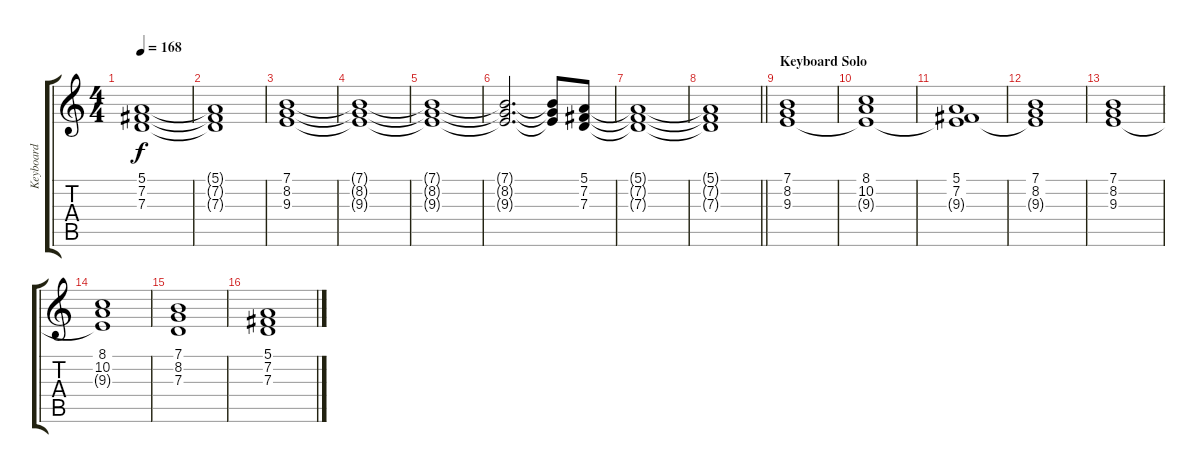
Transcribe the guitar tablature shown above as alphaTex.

\track ("Keyboard" "Keyboard") {instrument stringensemble1}
\staff {score tabs}
\tuning (E4 B3 G3 D3 A2 E2) {hide}
\ts (4 4)
\tempo 168
\clef g2
\ks c
(5.1{t} 7.2{t} 7.3{t}).1{dy f} |
(5.1{t} 7.2{t} 7.3{t}).1 |
(7.1 8.2 9.3).1 |
(7.1{t} 8.2{t} 9.3{t}).1 |
(7.1{t} 8.2{t} 9.3{t}).1 |
(7.1{t} 8.2{t} 9.3{t}).2{d} (7.1{t} 8.2{t} 9.3{t}).8 (5.1 7.2 7.3).8 |
(5.1{t} 7.2{t} 7.3{t}).1 |
\barLineRight lightlight
(5.1{t} 7.2{t} 7.3{t}).1 |
\section ("" "Keyboard Solo")
(7.1 8.2 9.3).1 |
(8.1 10.2 9.3{t}).1 |
(5.1 7.2 9.3{t}).1 |
(7.1 8.2 9.3{t}).1 |
(7.1 8.2 9.3).1 |
(8.1 10.2 9.3{t}).1 |
(7.1 8.2 7.3).1 |
(5.1 7.2 7.3).1
